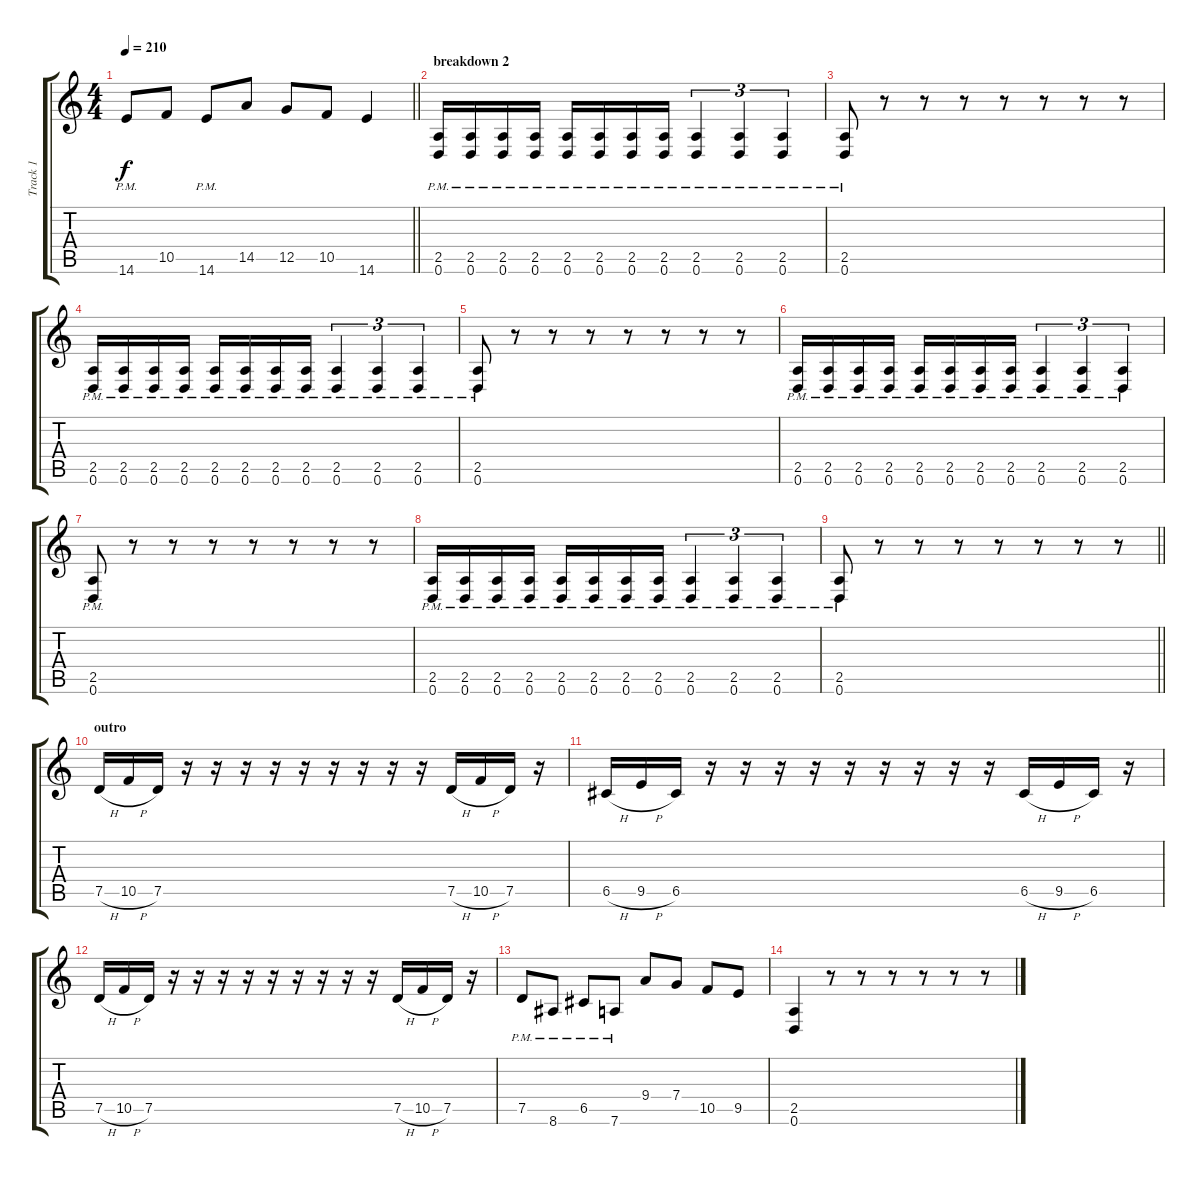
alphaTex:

\track ("Track 1" "Track 1") {instrument distortionguitar}
\staff {score tabs}
\tuning (D4 A3 F3 C3 G2 D2) {hide}
\ts (4 4)
\tempo 210
\clef g2
\barLineRight lightlight
\ks c
14.6{pm}.8{dy f} 10.5.8 14.6{pm}.8 14.5.8 12.5.8 10.5.8 14.6.4 |
\section ("" "breakdown 2")
(2.5{pm} 0.6{pm}).16 (2.5{pm} 0.6{pm}).16 (2.5{pm} 0.6{pm}).16 (2.5{pm} 0.6{pm}).16 (2.5{pm} 0.6{pm}).16 (2.5{pm} 0.6{pm}).16 (2.5{pm} 0.6{pm}).16 (2.5{pm} 0.6{pm}).16 (2.5{pm} 0.6{pm}).4{tu (3 2)} (2.5{pm} 0.6{pm}).4{tu (3 2)} (2.5{pm} 0.6{pm}).4{tu (3 2)} |
(2.5{pm} 0.6{pm}).8 r.8 r.8 r.8 r.8 r.8 r.8 r.8 |
(2.5{pm} 0.6{pm}).16 (2.5{pm} 0.6{pm}).16 (2.5{pm} 0.6{pm}).16 (2.5{pm} 0.6{pm}).16 (2.5{pm} 0.6{pm}).16 (2.5{pm} 0.6{pm}).16 (2.5{pm} 0.6{pm}).16 (2.5{pm} 0.6{pm}).16 (2.5{pm} 0.6{pm}).4{tu (3 2)} (2.5{pm} 0.6{pm}).4{tu (3 2)} (2.5{pm} 0.6{pm}).4{tu (3 2)} |
(2.5{pm} 0.6{pm}).8 r.8 r.8 r.8 r.8 r.8 r.8 r.8 |
(2.5{pm} 0.6{pm}).16 (2.5{pm} 0.6{pm}).16 (2.5{pm} 0.6{pm}).16 (2.5{pm} 0.6{pm}).16 (2.5{pm} 0.6{pm}).16 (2.5{pm} 0.6{pm}).16 (2.5{pm} 0.6{pm}).16 (2.5{pm} 0.6{pm}).16 (2.5{pm} 0.6{pm}).4{tu (3 2)} (2.5{pm} 0.6{pm}).4{tu (3 2)} (2.5{pm} 0.6{pm}).4{tu (3 2)} |
(2.5{pm} 0.6{pm}).8 r.8 r.8 r.8 r.8 r.8 r.8 r.8 |
(2.5{pm} 0.6{pm}).16 (2.5{pm} 0.6{pm}).16 (2.5{pm} 0.6{pm}).16 (2.5{pm} 0.6{pm}).16 (2.5{pm} 0.6{pm}).16 (2.5{pm} 0.6{pm}).16 (2.5{pm} 0.6{pm}).16 (2.5{pm} 0.6{pm}).16 (2.5{pm} 0.6{pm}).4{tu (3 2)} (2.5{pm} 0.6{pm}).4{tu (3 2)} (2.5{pm} 0.6{pm}).4{tu (3 2)} |
\barLineRight lightlight
(2.5{pm} 0.6{pm}).8 r.8 r.8 r.8 r.8 r.8 r.8 r.8 |
\section ("" "outro")
7.5{h}.16 10.5{h}.16 7.5.16 r.16 r.16 r.16 r.16 r.16 r.16 r.16 r.16 r.16 7.5{h}.16 10.5{h}.16 7.5.16 r.16 |
6.5{h}.16 9.5{h}.16 6.5.16 r.16 r.16 r.16 r.16 r.16 r.16 r.16 r.16 r.16 6.5{h}.16 9.5{h}.16 6.5.16 r.16 |
7.5{h}.16 10.5{h}.16 7.5.16 r.16 r.16 r.16 r.16 r.16 r.16 r.16 r.16 r.16 7.5{h}.16 10.5{h}.16 7.5.16 r.16 |
7.5{pm}.8 8.6{pm}.8 6.5{pm}.8 7.6{pm}.8 9.4.8 7.4.8 10.5.8 9.5.8 |
(2.5 0.6).4 r.8 r.8 r.8 r.8 r.8 r.8
